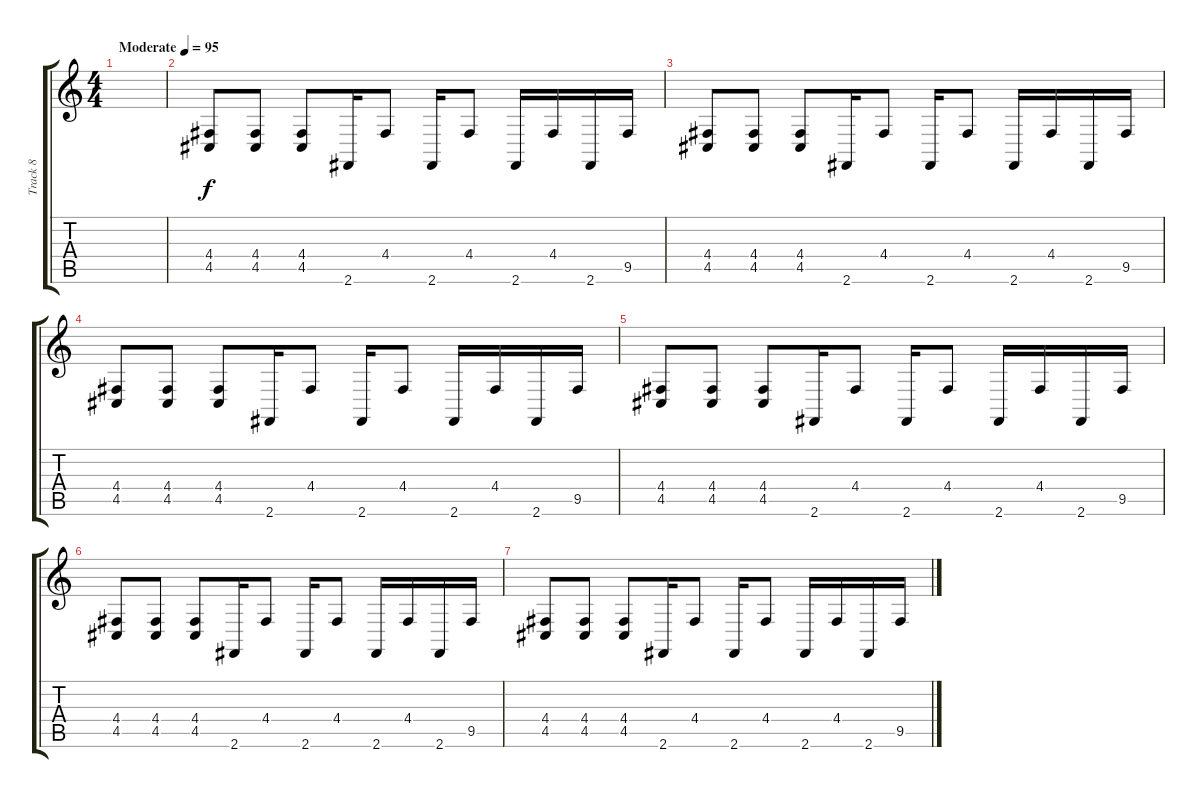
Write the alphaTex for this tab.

\track ("Track 8" "Track 8") {instrument sitar}
\staff {score tabs}
\tuning (E4 B3 G3 D3 A2 E2) {hide}
\ts (4 4)
\tempo (95 "Moderate")
\clef g2
\ks c
|
(4.4 4.5).8 (4.4 4.5).8 (4.4 4.5).8 2.6.16 4.4.8 2.6.16 4.4.8 2.6.16 4.4.16 2.6.16 9.5.16 |
(4.4 4.5).8 (4.4 4.5).8 (4.4 4.5).8 2.6.16 4.4.8 2.6.16 4.4.8 2.6.16 4.4.16 2.6.16 9.5.16 |
(4.4 4.5).8 (4.4 4.5).8 (4.4 4.5).8 2.6.16 4.4.8 2.6.16 4.4.8 2.6.16 4.4.16 2.6.16 9.5.16 |
(4.4 4.5).8 (4.4 4.5).8 (4.4 4.5).8 2.6.16 4.4.8 2.6.16 4.4.8 2.6.16 4.4.16 2.6.16 9.5.16 |
(4.4 4.5).8 (4.4 4.5).8 (4.4 4.5).8 2.6.16 4.4.8 2.6.16 4.4.8 2.6.16 4.4.16 2.6.16 9.5.16 |
(4.4 4.5).8 (4.4 4.5).8 (4.4 4.5).8 2.6.16 4.4.8 2.6.16 4.4.8 2.6.16 4.4.16 2.6.16 9.5.16
